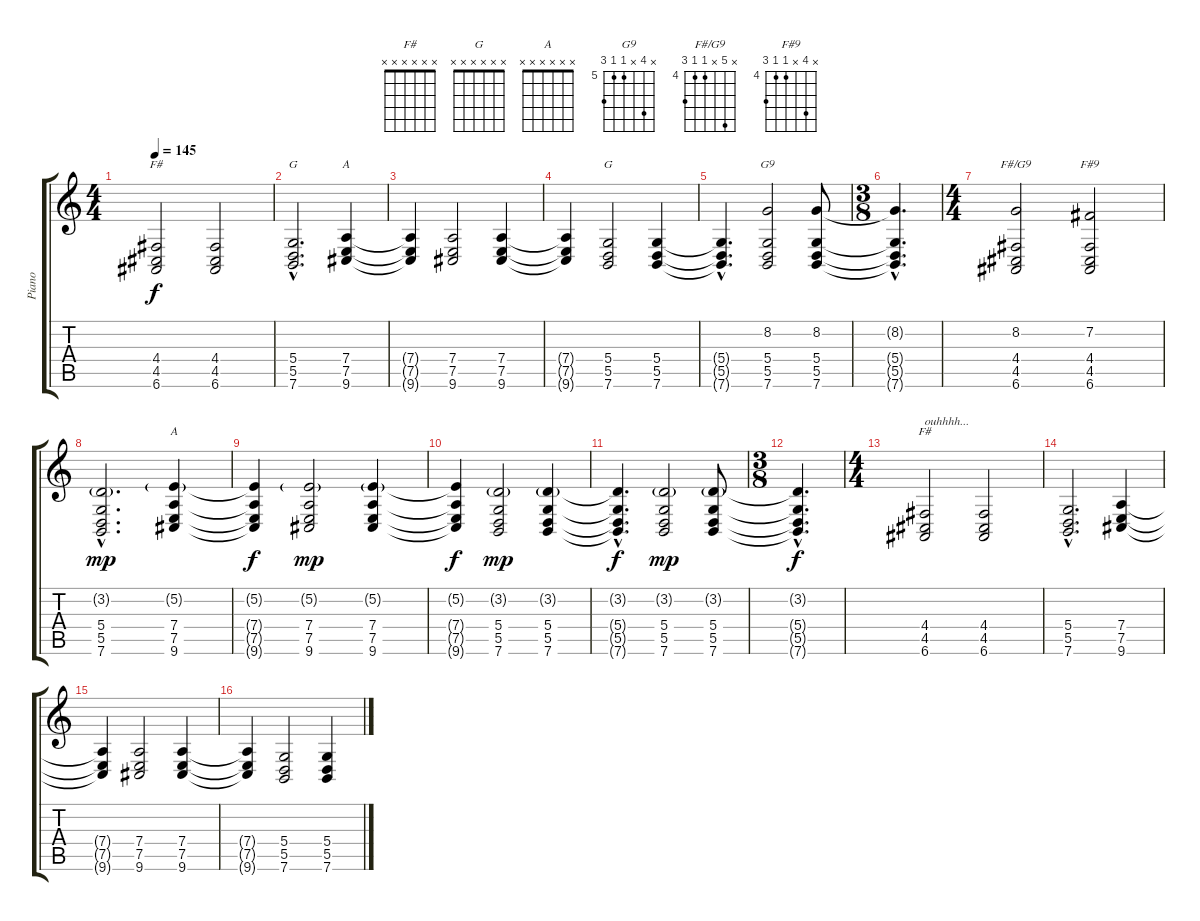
\track ("Piano" "Piano") {instrument brightacousticpiano}
\staff {score tabs}
\tuning (E4 B3 G3 D3 A2 E2) {hide}
\chord ("F#" x x x 4 4 6) {firstfret 4}
\chord ("G" x x x 5 5 7) {firstfret 5}
\chord ("A" x x x 7 7 9) {firstfret 7}
\chord ("G" x x x x x x) {firstfret 0}
\chord ("G9" x 8 x 5 5 7) {firstfret 5}
\chord ("F#/G9" x 8 x 4 4 6) {firstfret 4}
\chord ("F#9" x 7 x 4 4 6) {firstfret 4}
\chord ("A" x x x x x x) {firstfret 0}
\chord ("F#" x x x x x x) {firstfret 0}
\ts (4 4)
\tempo 145
\clef g2
\ks c
(4.4 4.5 6.6).2{ch "F#" dy f instrument brightacousticpiano} (4.4 4.5 6.6).2 |
(5.4{hac} 5.5{hac} 7.6{hac}).2{d ch "G"} (7.4 7.5 9.6).4{ch "A"} |
(7.4{t} 7.5{t} 9.6{t}).4 (7.4 7.5 9.6).2 (7.4 7.5 9.6).4 |
(7.4{t} 7.5{t} 9.6{t}).4 (5.4 5.5 7.6).2{ch "G"} (5.4 5.5 7.6).4 |
(5.4{hac t} 5.5{hac t} 7.6{hac t}).4{d} (8.2 5.4 5.5 7.6).2{ch "G9"} (8.2 5.4 5.5 7.6).8 |
\ts (3 8)
(8.2{hac t} 5.4{hac t} 5.5{hac t} 7.6{hac t}).4{d} |
\ts (4 4)
(8.2 4.4 4.5 6.6).2{ch "F#/G9"} (7.2 4.4 4.5 6.6).2{ch "F#9"} |
(3.2{g hac} 5.4{hac} 5.5{hac} 7.6{hac}).2{d dy mp} (5.2{g} 7.4 7.5 9.6).4{ch "A"} |
(5.2{t} 7.4{t} 7.5{t} 9.6{t}).4{dy f} (5.2{g} 7.4 7.5 9.6).2{dy mp} (5.2{g} 7.4 7.5 9.6).4 |
(5.2{t} 7.4{t} 7.5{t} 9.6{t}).4{dy f} (3.2{g} 5.4 5.5 7.6).2{dy mp} (3.2{g} 5.4 5.5 7.6).4 |
(3.2{hac t} 5.4{hac t} 5.5{hac t} 7.6{hac t}).4{d dy f} (3.2{g} 5.4 5.5 7.6).2{dy mp} (3.2{g} 5.4 5.5 7.6).8 |
\ts (3 8)
(3.2{hac t} 5.4{hac t} 5.5{hac t} 7.6{hac t}).4{d dy f} |
\ts (4 4)
(4.4 4.5 6.6).2{ch "F#" txt "ouhhhh..."} (4.4 4.5 6.6).2 |
(5.4{hac} 5.5{hac} 7.6{hac}).2{d} (7.4 7.5 9.6).4 |
(7.4{t} 7.5{t} 9.6{t}).4 (7.4 7.5 9.6).2 (7.4 7.5 9.6).4 |
(7.4{t} 7.5{t} 9.6{t}).4 (5.4 5.5 7.6).2 (5.4 5.5 7.6).4
